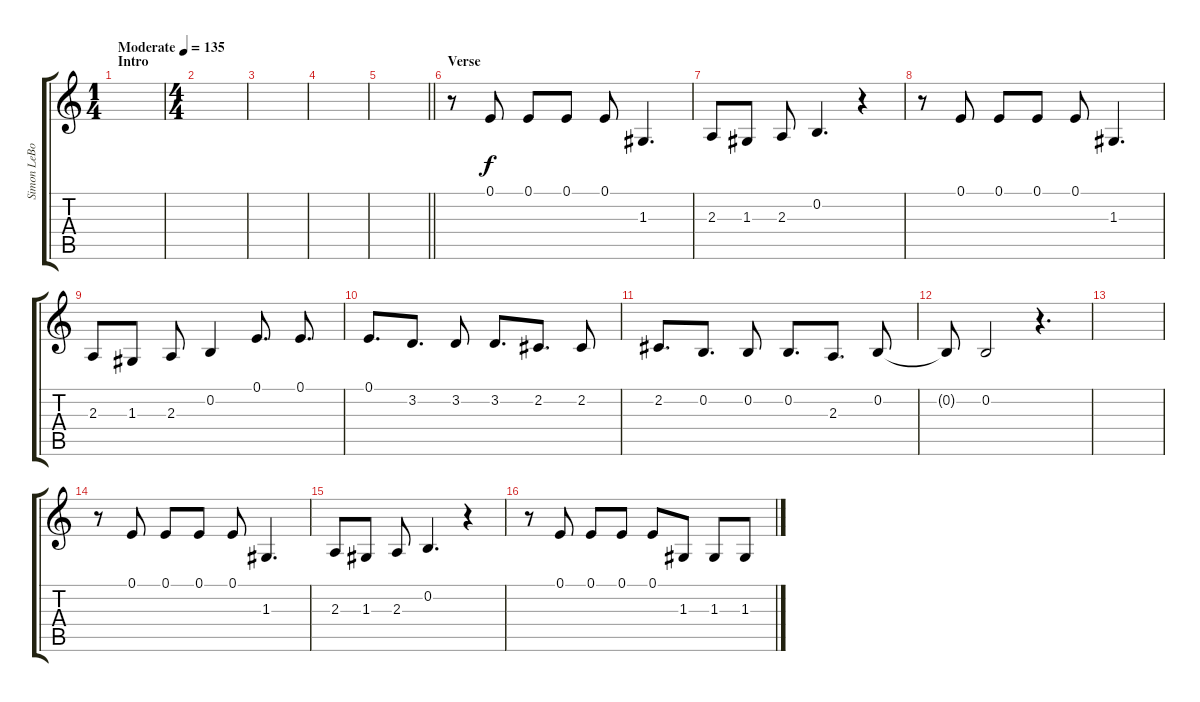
\track ("Simon LeBon" "Simon LeBo") {instrument harmonica}
\staff {score tabs}
\tuning (E4 B3 G3 D3 A2 E2) {hide}
\ts (1 4)
\section ("" "Intro")
\tempo (135 "Moderate")
\clef g2
\ks c
|
\ts (4 4)
|
|
|
\barLineRight lightlight
|
\section ("" "Verse")
r.8 0.1.8 0.1.8 0.1.8 0.1.8 1.3.4{d} |
2.3.8 1.3.8 2.3.8 0.2.4{d} r.4 |
r.8 0.1.8 0.1.8 0.1.8 0.1.8 1.3.4{d} |
2.3.8 1.3.8 2.3.8 0.2.4 0.1.8{d} 0.1.8{d} |
0.1.8{d} 3.2.8{d} 3.2.8 3.2.8{d} 2.2.8{d} 2.2.8 |
2.2.8{d} 0.2.8{d} 0.2.8 0.2.8{d} 2.3.8{d} 0.2.8 |
0.2{t}.8 0.2.2 r.4{d} |
|
r.8 0.1.8 0.1.8 0.1.8 0.1.8 1.3.4{d} |
2.3.8 1.3.8 2.3.8 0.2.4{d} r.4 |
r.8 0.1.8 0.1.8 0.1.8 0.1.8 1.3.8 1.3.8 1.3.8
